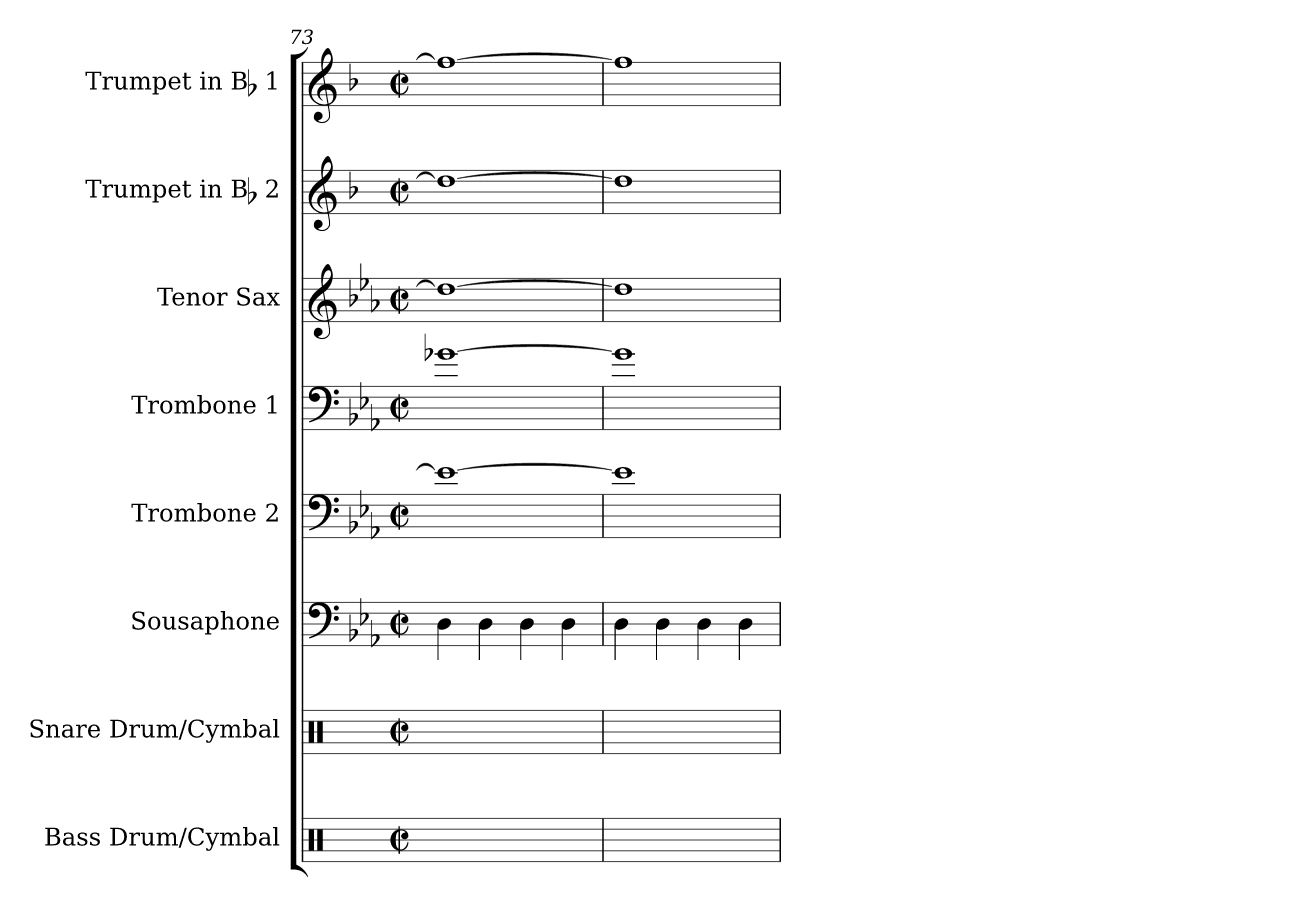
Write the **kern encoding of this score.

**kern	**kern	**kern	**kern	**kern	**kern	**kern	**kern
*part8	*part7	*part6	*part5	*part4	*part3	*part2	*part1
*staff8	*staff7	*staff6	*staff5	*staff4	*staff3	*staff2	*staff1
*I"Bass Drum/Cymbal	*I"Snare Drum/Cymbal	*I"Sousaphone	*I"Trombone 2	*I"Trombone 1	*I"Tenor Sax	*I"Trumpet in Bb 2	*I"Trumpet in Bb 1
*I'B.D./Cym	*I'S.D./Cym	*	*I'Tbn. 2	*I'Tbn. 1	*I'T. Sx.	*	*
*clefX	*clefX	*clefF4	*clefF4	*clefF4	*clefG2	*clefG2	*clefG2
*	*	*	*	*	*ITrd8c14	*ITrd1c2	*ITrd1c2
*k[]	*k[]	*k[b-e-a-]	*k[b-e-a-]	*k[b-e-a-]	*k[b-e-a-]	*k[b-e-a-]	*k[b-e-a-]
*C:	*C:	*E-:	*E-:	*E-:	*E-:	*E-:	*E-:
*M2/2	*M2/2	*M2/2	*M2/2	*M2/2	*M2/2	*M2/2	*M2/2
*met(c|)	*met(c|)	*met(c|)	*met(c|)	*met(c|)	*met(c|)	*met(c|)	*met(c|)
=73	=73	=73	=73	=73	=73	=73	=73
4Ri\	4Ri\	4Di\	1e-i_>	[>1g-Xi	1d-i_>	1cci_>	1ee-i_>
4Ri\	4Ri\	4Di\	.	.	.	.	.
4Ri\	4Ri\	4Di\	.	.	.	.	.
4Ri\	4Ri\	4Di\	.	.	.	.	.
=74	=74	=74	=74	=74	=74	=74	=74
4Ri\	4Ri\	4Di\	1e-i]	1g-i]	1d-i]	1cci]	1ee-i]
4Ri\	4Ri\	4Di\	.	.	.	.	.
4Ri\	4Ri\	4Di\	.	.	.	.	.
4Ri\	4Ri\	4Di\	.	.	.	.	.
=	=	=	=	=	=	=	=
*-	*-	*-	*-	*-	*-	*-	*-
